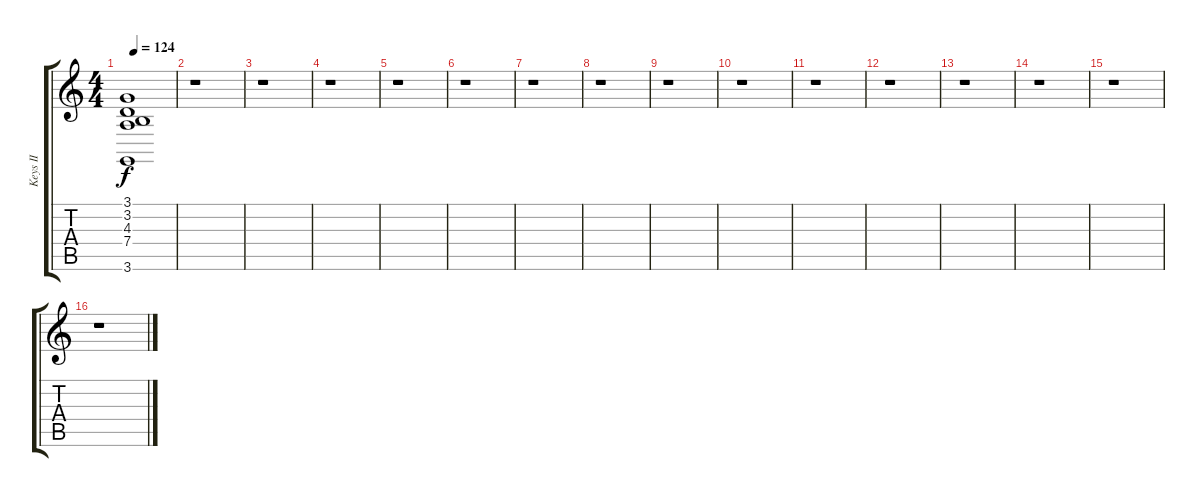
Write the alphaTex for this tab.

\track ("Keys II" "Keys II") {instrument synthstrings1}
\staff {score tabs}
\tuning (E4 B3 G3 D3 A2 E2) {hide}
\ts (4 4)
\tempo 124
\clef g2
\ks c
(3.1{t} 3.2{t} 4.3{t} 7.4{t} 3.6{t}).1{dy f} |
r.1 |
r.1 |
r.1 |
r.1 |
r.1 |
r.1 |
r.1 |
r.1 |
r.1 |
r.1 |
r.1 |
r.1 |
r.1 |
r.1 |
r.1
